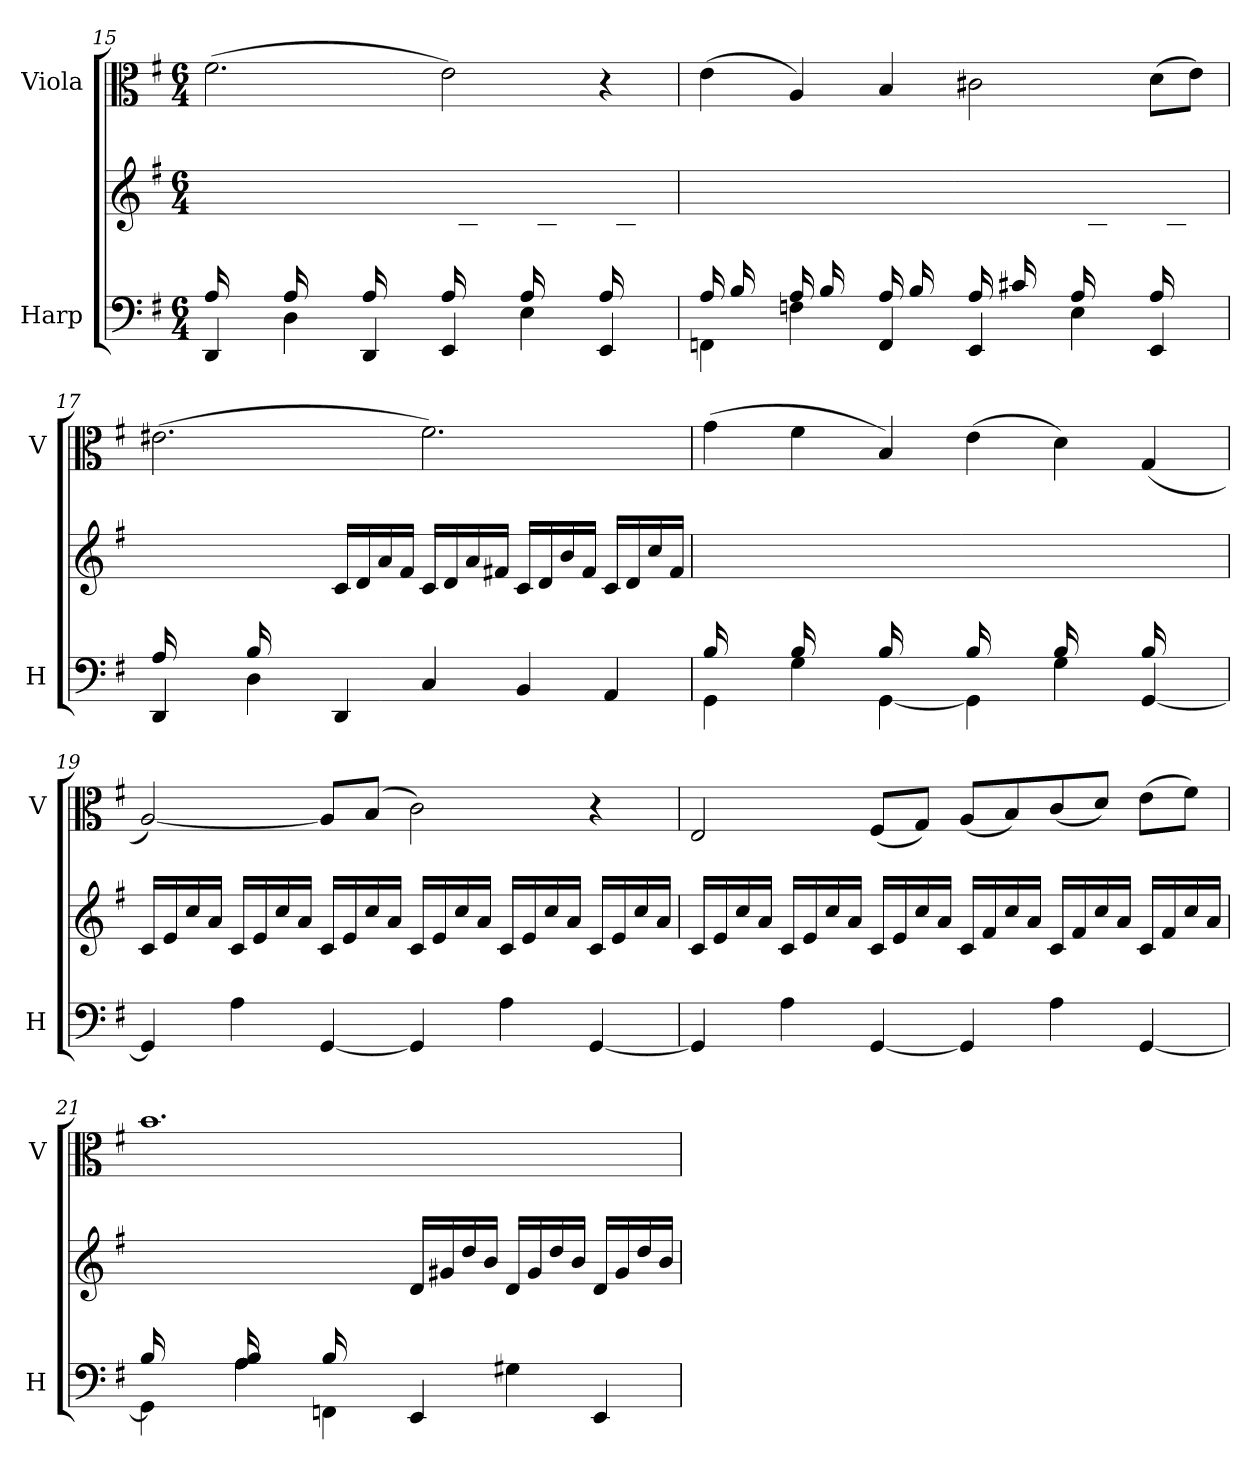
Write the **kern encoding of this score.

**kern	**kern	**kern
*part2	*part2	*part1
*staff3	*staff2	*staff1
*I"Harp	*	*I"Viola
*I'H	*	*I'V
!!LO:LB:g=z
*clefF4	*clefG2	*clefC3
*k[f#]	*k[f#]	*k[f#]
*M6/4	*M6/4	*M6/4
=15	=15	=15
*^	*	*
16A/LL	4DD/	16ryy	(2.f#\
8.ryy	.	16d\	.
.	.	16a\	.
.	.	16f#\JJ	.
16A/LL	4D\	16ryy	.
8.ryy	.	16d\	.
.	.	16a\	.
.	.	16f#\JJ	.
16A/LL	4DD/	16ryy	.
8.ryy	.	16d\	.
.	.	16a\	.
.	.	16f#\JJ	.
16A/LL	4EE/	16ryy	2e\)
8.ryy	.	16c\	.
.	.	16a\	.
.	.	16e\JJ	.
16A/LL	4E\	16ryy	.
8.ryy	.	16c\	.
.	.	16a\	.
.	.	16e\JJ	.
16A/LL	4EE/	16ryy	4r
8.ryy	.	16c\	.
.	.	16a\	.
.	.	16e\JJ	.
=16	=16	=16	=16
16A/LL	4FFn\	8ryy	(4e\
16B/	.	.	.
8ryy	.	16a\	.
.	.	16d\JJ	.
16A/LL	4Fn\	8ryy	4A/)
16B/	.	.	.
8ryy	.	16a\	.
.	.	16d\JJ	.
16A/LL	4FF/	8ryy	4B/
16B/	.	.	.
8ryy	.	16a\	.
.	.	16d\JJ	.
16A/LL	4EE/	8ryy	2c#X\
16c#X/	.	.	.
8ryy	.	16a\	.
.	.	16e\JJ	.
16A/LL	4E\	16ryy	.
8.ryy	.	16c#\	.
.	.	16a\	.
.	.	16e\JJ	.
16A/LL	4EE/	16ryy	(8d\L
8.ryy	.	16c#\	.
.	.	16a\	8e\J)
.	.	16e\JJ	.
!!LO:LB:g=z
=17	=17	=17	=17
16A/LL	4DD/	16ryy	(2.e#X\
8.ryy	.	16d\	.
.	.	16a\	.
.	.	16fn\JJ	.
16B/LL	4D\	16ryy	.
1ryy	.	16d\	.
.	.	16a\	.
.	.	16f\JJ	.
.	4DD/	16c/LL	.
.	.	16d/	.
.	.	16a/	.
.	.	16f/JJ	.
.	4C/	16c/LL	2.f#\)
.	.	16d/	.
.	.	16a/	.
.	.	16f#X/JJ	.
.	4BB/	16c/LL	.
.	.	16d/	.
.	.	16b/	.
.	.	16f#/JJ	.
.	4AA/	16c/LL	.
8.ryy	.	16d/	.
.	.	16cc/	.
.	.	16f#/JJ	.
=18	=18	=18	=18
16B/LL	4GG\	16ryy	(4g\
8.ryy	.	16d\	.
.	.	16b\	.
.	.	16g\JJ	.
16B/LL	4G\	16ryy	4f#\
8.ryy	.	16d\	.
.	.	16b\	.
.	.	16g\JJ	.
16B/LL	[4GG\	16ryy	4B/)
8.ryy	.	16d\	.
.	.	16b\	.
.	.	16g\JJ	.
16B/LL	4GG\]	16ryy	(4e\
8.ryy	.	16d\	.
.	.	16b\	.
.	.	16g\JJ	.
16B/LL	4G\	16ryy	4d\)
8.ryy	.	16d\	.
.	.	16b\	.
.	.	16g\JJ	.
16B/LL	[4GG/	16ryy	(4G/
8.ryy	.	16d\	.
.	.	16b\	.
.	.	16g\JJ	.
*v	*v	*	*
!!LO:PB:g=z
=19	=19	=19
4GG/]	16c/LL	[2A/)
.	16e/	.
.	16cc/	.
.	16a/JJ	.
4A\	16c/LL	.
.	16e/	.
.	16cc/	.
.	16a/JJ	.
[4GG/	16c/LL	8A/L]
.	16e/	.
.	16cc/	(8B/J
.	16a/JJ	.
4GG/]	16c/LL	2c\)
.	16e/	.
.	16cc/	.
.	16a/JJ	.
4A\	16c/LL	.
.	16e/	.
.	16cc/	.
.	16a/JJ	.
[4GG/	16c/LL	4r
.	16e/	.
.	16cc/	.
.	16a/JJ	.
=20	=20	=20
4GG/]	16c/LL	2E/
.	16e/	.
.	16cc/	.
.	16a/JJ	.
4A\	16c/LL	.
.	16e/	.
.	16cc/	.
.	16a/JJ	.
[4GG/	16c/LL	(8F#/L
.	16e/	.
.	16cc/	8G/J)
.	16a/JJ	.
4GG/]	16c/LL	(8A/L
.	16f#/	.
.	16cc/	8B/)
.	16a/JJ	.
4A\	16c/LL	(8c/
.	16f#/	.
.	16cc/	8d/J)
.	16a/JJ	.
[4GG/	16c/LL	(8e\L
.	16f#/	.
.	16cc/	8f#\J)
.	16a/JJ	.
!!LO:LB:g=z
=21	=21	=21
*^	*	*
16B/LL	4GG\]	16ryy	1.b
8.ryy	.	16d\	.
.	.	16b\	.
.	.	16fn\JJ	.
16A/ 16B/LL	4A\	16ryy	.
8.ryy	.	16d\	.
.	.	16b\	.
.	.	16f\JJ	.
16B/LL	4FFn\	16ryy	.
2...ryy	.	16d\	.
.	.	16b\	.
.	.	16a\JJ	.
.	4EE/	16d/LL	.
.	.	16g#X/	.
.	.	16dd/	.
.	.	16b/JJ	.
.	4G#X\	16d/LL	.
.	.	16g#/	.
.	.	16dd/	.
.	.	16b/JJ	.
.	4EE/	16d/LL	.
.	.	16g#/	.
.	.	16dd/	.
.	.	16b/JJ	.
*v	*v	*	*
=	=	=
*-	*-	*-
